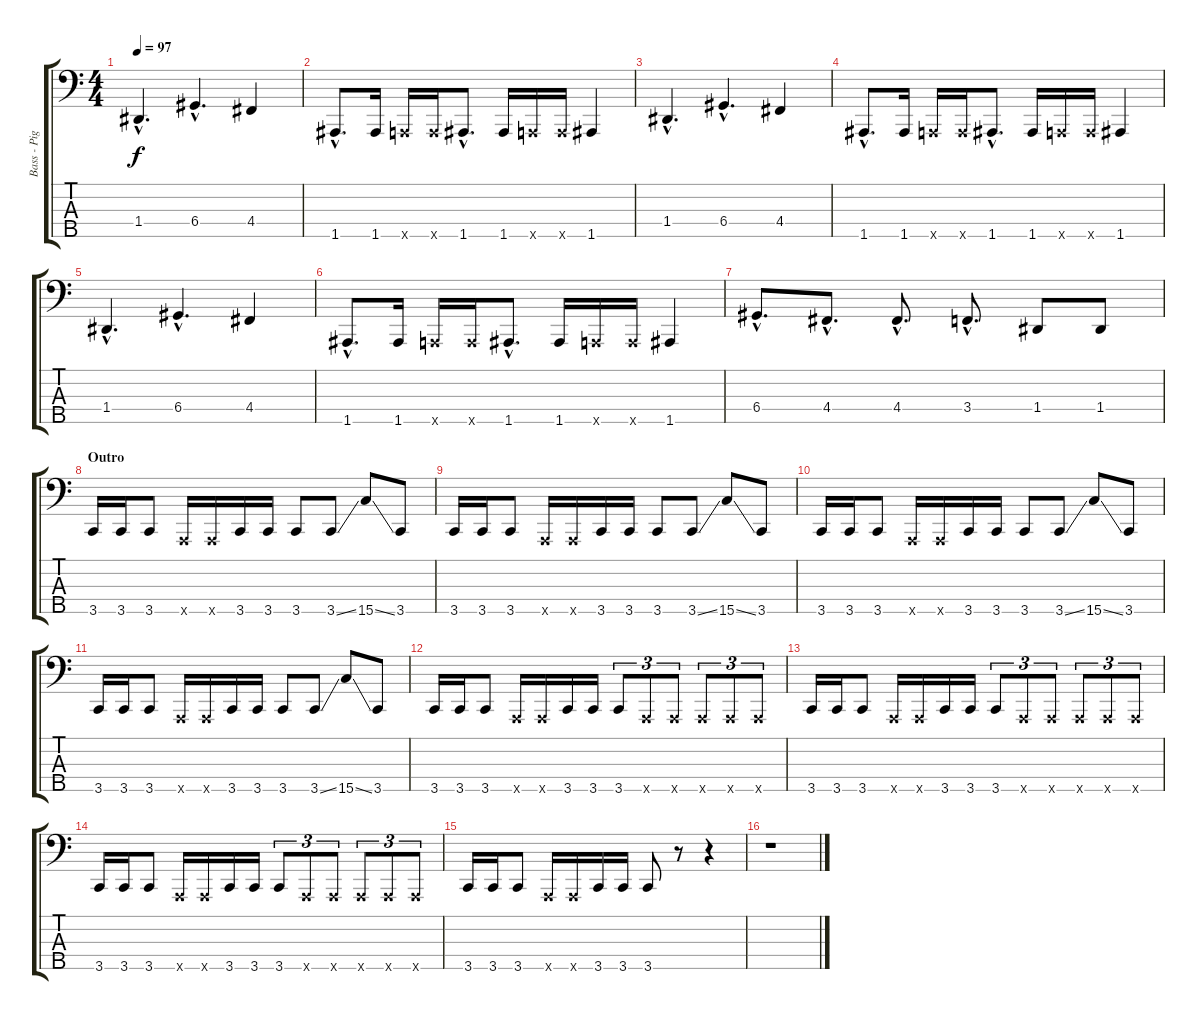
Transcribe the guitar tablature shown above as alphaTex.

\track ("Bass - Pig Benis" "Bass - Pig") {instrument electricbassfinger}
\staff {score tabs}
\tuning (F2 C2 G1 D1 A0) {hide}
\ts (4 4)
\tempo 97
\clef f4
\ks c
1.4{hac}.4{d dy f} 6.4{hac}.4{d} 4.4.4 |
1.5{hac}.8{d} 1.5.16 0.5{x}.16 0.5{x}.16 1.5{hac}.8{d} 1.5.16 0.5{x}.16 0.5{x}.16 1.5.4 |
1.4{hac}.4{d} 6.4{hac}.4{d} 4.4.4 |
1.5{hac}.8{d} 1.5.16 0.5{x}.16 0.5{x}.16 1.5{hac}.8{d} 1.5.16 0.5{x}.16 0.5{x}.16 1.5.4 |
1.4{hac}.4{d} 6.4{hac}.4{d} 4.4.4 |
1.5{hac}.8{d} 1.5.16 0.5{x}.16 0.5{x}.16 1.5{hac}.8{d} 1.5.16 0.5{x}.16 0.5{x}.16 1.5.4 |
6.4{hac}.8{d} 4.4{hac}.8{d} 4.4{hac}.8{d} 3.4{hac}.8{d} 1.4.8 1.4.8 |
\section ("" "Outro")
3.5.16 3.5.16 3.5.8 0.5{x}.16 0.5{x}.16 3.5.16 3.5.16 3.5.8 3.5{ss}.8 15.5{ss}.8 3.5.8 |
3.5.16 3.5.16 3.5.8 0.5{x}.16 0.5{x}.16 3.5.16 3.5.16 3.5.8 3.5{ss}.8 15.5{ss}.8 3.5.8 |
3.5.16 3.5.16 3.5.8 0.5{x}.16 0.5{x}.16 3.5.16 3.5.16 3.5.8 3.5{ss}.8 15.5{ss}.8 3.5.8 |
3.5.16 3.5.16 3.5.8 0.5{x}.16 0.5{x}.16 3.5.16 3.5.16 3.5.8 3.5{ss}.8 15.5{ss}.8 3.5.8 |
3.5.16 3.5.16 3.5.8 0.5{x}.16 0.5{x}.16 3.5.16 3.5.16 3.5.8{tu (3 2)} 0.5{x}.8{tu (3 2)} 0.5{x}.8{tu (3 2)} 0.5{x}.8{tu (3 2)} 0.5{x}.8{tu (3 2)} 0.5{x}.8{tu (3 2)} |
3.5.16 3.5.16 3.5.8 0.5{x}.16 0.5{x}.16 3.5.16 3.5.16 3.5.8{tu (3 2)} 0.5{x}.8{tu (3 2)} 0.5{x}.8{tu (3 2)} 0.5{x}.8{tu (3 2)} 0.5{x}.8{tu (3 2)} 0.5{x}.8{tu (3 2)} |
3.5.16 3.5.16 3.5.8 0.5{x}.16 0.5{x}.16 3.5.16 3.5.16 3.5.8{tu (3 2)} 0.5{x}.8{tu (3 2)} 0.5{x}.8{tu (3 2)} 0.5{x}.8{tu (3 2)} 0.5{x}.8{tu (3 2)} 0.5{x}.8{tu (3 2)} |
3.5.16 3.5.16 3.5.8 0.5{x}.16 0.5{x}.16 3.5.16 3.5.16 3.5.8 r.8 r.4 |
r.1
